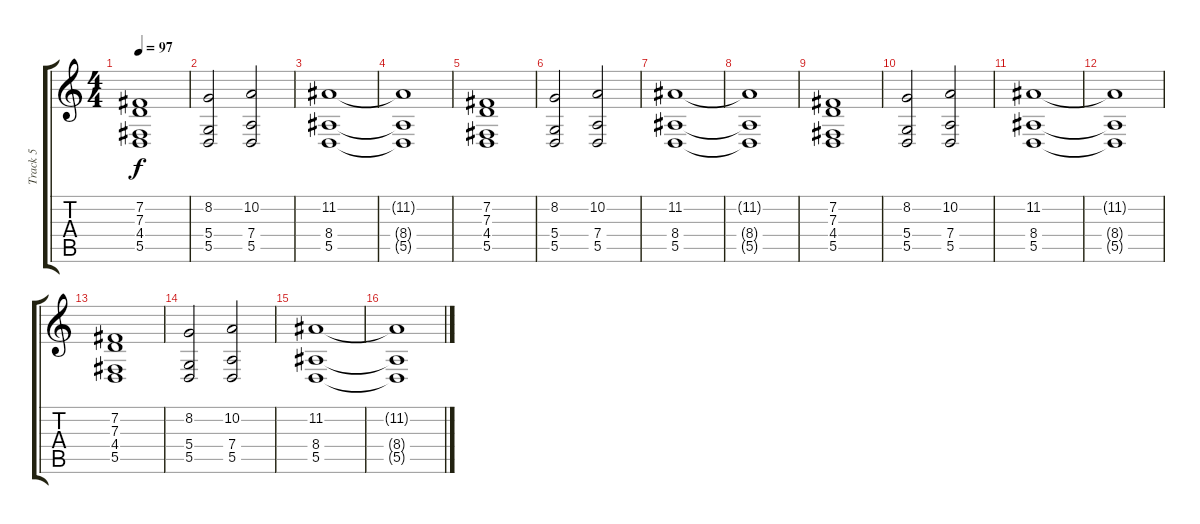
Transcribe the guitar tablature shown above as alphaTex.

\track ("Track 5" "Track 5") {instrument stringensemble1}
\staff {score tabs}
\tuning (E4 B3 G3 D3 A2 D2) {hide}
\ts (4 4)
\tempo 97
\clef g2
\ks c
(7.2 7.3 4.4 5.5).1{dy f} |
(8.2 5.4 5.5).2 (10.2 7.4 5.5).2 |
(11.2 8.4 5.5).1 |
(11.2{t} 8.4{t} 5.5{t}).1 |
(7.2 7.3 4.4 5.5).1 |
(8.2 5.4 5.5).2 (10.2 7.4 5.5).2 |
(11.2 8.4 5.5).1 |
(11.2{t} 8.4{t} 5.5{t}).1 |
(7.2 7.3 4.4 5.5).1 |
(8.2 5.4 5.5).2 (10.2 7.4 5.5).2 |
(11.2 8.4 5.5).1 |
(11.2{t} 8.4{t} 5.5{t}).1 |
(7.2 7.3 4.4 5.5).1 |
(8.2 5.4 5.5).2 (10.2 7.4 5.5).2 |
(11.2 8.4 5.5).1 |
(11.2{t} 8.4{t} 5.5{t}).1
